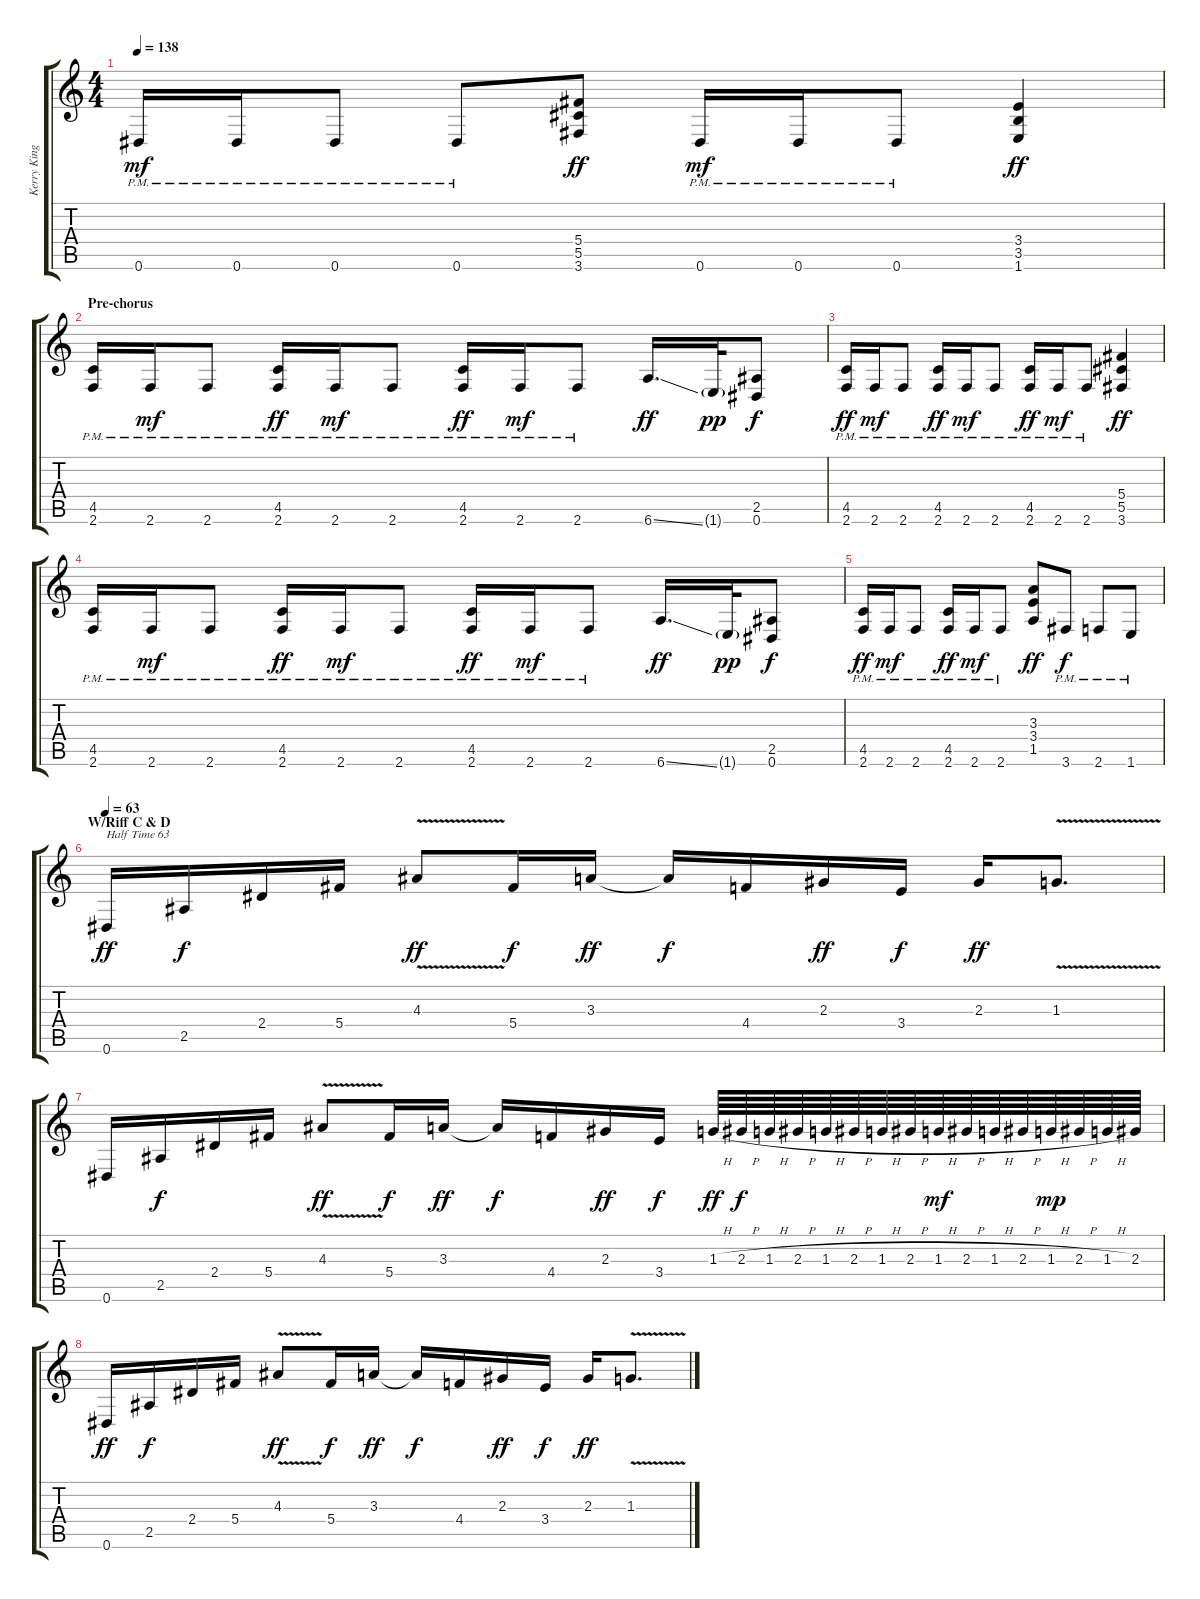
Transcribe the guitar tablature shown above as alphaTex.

\track ("Kerry King" "Kerry King") {instrument distortionguitar}
\staff {score tabs}
\tuning (Eb4 Bb3 Gb3 Db3 Ab2 Eb2) {hide}
\ts (4 4)
\tempo 138
\clef g2
\ks c
0.6{pm}.16{dy mf} 0.6{pm}.16 0.6{pm}.8 0.6{pm}.8 (5.4 5.5 3.6).8{dy ff} 0.6{pm}.16{dy mf} 0.6{pm}.16 0.6{pm}.8 (3.4 3.5 1.6).4{dy ff} |
\section ("" "Pre-chorus")
(4.5{pm} 2.6{pm}).16 2.6{pm}.16{dy mf} 2.6{pm}.8 (4.5{pm} 2.6{pm}).16{dy ff} 2.6{pm}.16{dy mf} 2.6{pm}.8 (4.5{pm} 2.6{pm}).16{dy ff} 2.6{pm}.16{dy mf} 2.6{pm}.8 6.6{ss}.16{d dy ff} 1.6{g}.32{dy pp} (2.5 0.6).8{dy f} |
(4.5{pm} 2.6{pm}).16{dy ff} 2.6{pm}.16{dy mf} 2.6{pm}.8 (4.5{pm} 2.6{pm}).16{dy ff} 2.6{pm}.16{dy mf} 2.6{pm}.8 (4.5{pm} 2.6{pm}).16{dy ff} 2.6{pm}.16{dy mf} 2.6{pm}.8 (5.4 5.5 3.6).4{dy ff} |
(4.5{pm} 2.6{pm}).16 2.6{pm}.16{dy mf} 2.6{pm}.8 (4.5{pm} 2.6{pm}).16{dy ff} 2.6{pm}.16{dy mf} 2.6{pm}.8 (4.5{pm} 2.6{pm}).16{dy ff} 2.6{pm}.16{dy mf} 2.6{pm}.8 6.6{ss}.16{d dy ff} 1.6{g}.32{dy pp} (2.5 0.6).8{dy f} |
(4.5{pm} 2.6{pm}).16{dy ff} 2.6{pm}.16{dy mf} 2.6{pm}.8 (4.5{pm} 2.6{pm}).16{dy ff} 2.6{pm}.16{dy mf} 2.6{pm}.8 (3.3 3.4 1.5).8{dy ff} 3.6{pm}.8{dy f} 2.6{pm}.8 1.6{pm}.8 |
\section ("" "W/Riff C & D")
\tempo 63
0.6.16{txt "Half Time 63" dy ff} 2.5.16{dy f} 2.4.16 5.4.16 4.3{v}.8{dy ff} 5.4.16{dy f} 3.3.16{dy ff} 3.3{t}.16{dy f} 4.4.16 2.3.16{dy ff} 3.4.16{dy f} 2.3.16{dy ff} 1.3{v}.8{d} |
0.6.16 2.5.16{dy f} 2.4.16 5.4.16 4.3{v}.8{dy ff} 5.4.16{dy f} 3.3.16{dy ff} 3.3{t}.16{dy f} 4.4.16 2.3.16{dy ff} 3.4.16{dy f} 1.3{h}.64{dy ff} 2.3{h}.64{dy f} 1.3{h}.64 2.3{h}.64 1.3{h}.64 2.3{h}.64 1.3{h}.64 2.3{h}.64 1.3{h}.64{dy mf} 2.3{h}.64 1.3{h}.64 2.3{h}.64 1.3{h}.64{dy mp} 2.3{h}.64 1.3{h}.64 2.3.64 |
0.6.16{dy ff} 2.5.16{dy f} 2.4.16 5.4.16 4.3{v}.8{dy ff} 5.4.16{dy f} 3.3.16{dy ff} 3.3{t}.16{dy f} 4.4.16 2.3.16{dy ff} 3.4.16{dy f} 2.3.16{dy ff} 1.3{v}.8{d}
